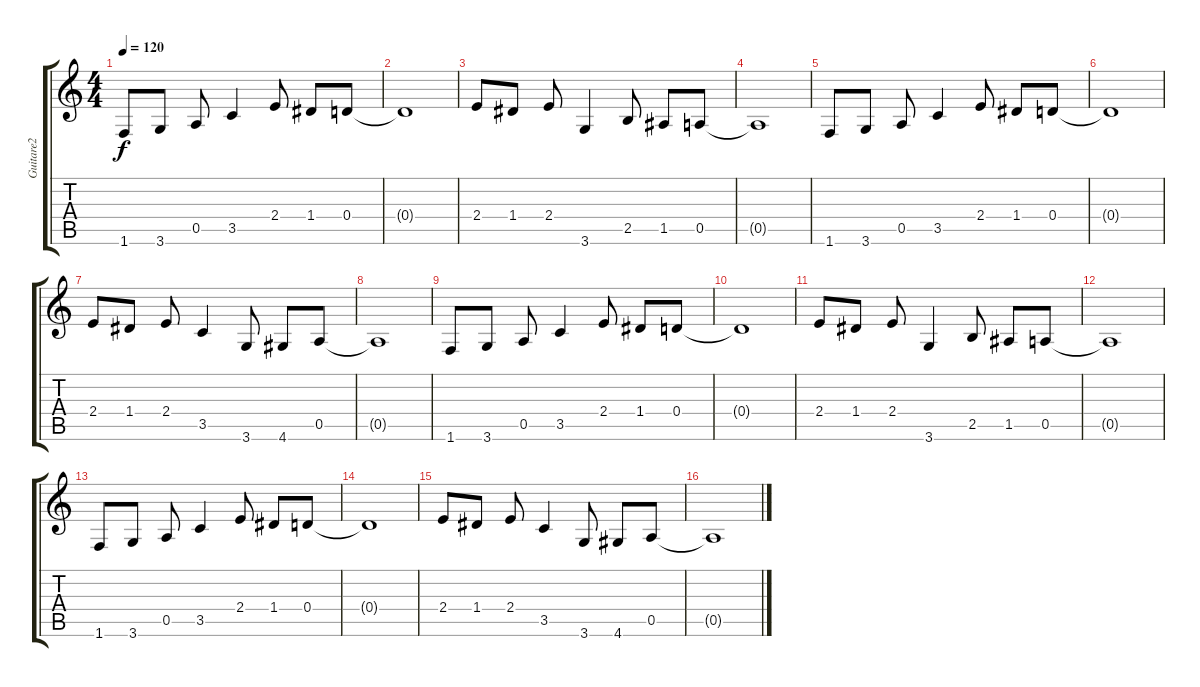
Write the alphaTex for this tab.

\track ("Guitare2" "Guitare2") {instrument distortionguitar}
\staff {score tabs}
\tuning (E4 B3 G3 D3 A2 E2) {hide}
\ts (4 4)
\tempo 120
\clef g2
\ks c
1.6.8{dy f} 3.6.8 0.5.8 3.5.4 2.4.8 1.4.8 0.4.8 |
0.4{t}.1 |
2.4.8 1.4.8 2.4.8 3.6.4 2.5.8 1.5.8 0.5.8 |
0.5{t}.1 |
1.6.8 3.6.8 0.5.8 3.5.4 2.4.8 1.4.8 0.4.8 |
0.4{t}.1 |
2.4.8 1.4.8 2.4.8 3.5.4 3.6.8 4.6.8 0.5.8 |
0.5{t}.1 |
1.6.8 3.6.8 0.5.8 3.5.4 2.4.8 1.4.8 0.4.8 |
0.4{t}.1 |
2.4.8 1.4.8 2.4.8 3.6.4 2.5.8 1.5.8 0.5.8 |
0.5{t}.1 |
1.6.8 3.6.8 0.5.8 3.5.4 2.4.8 1.4.8 0.4.8 |
0.4{t}.1 |
2.4.8 1.4.8 2.4.8 3.5.4 3.6.8 4.6.8 0.5.8 |
0.5{t}.1
